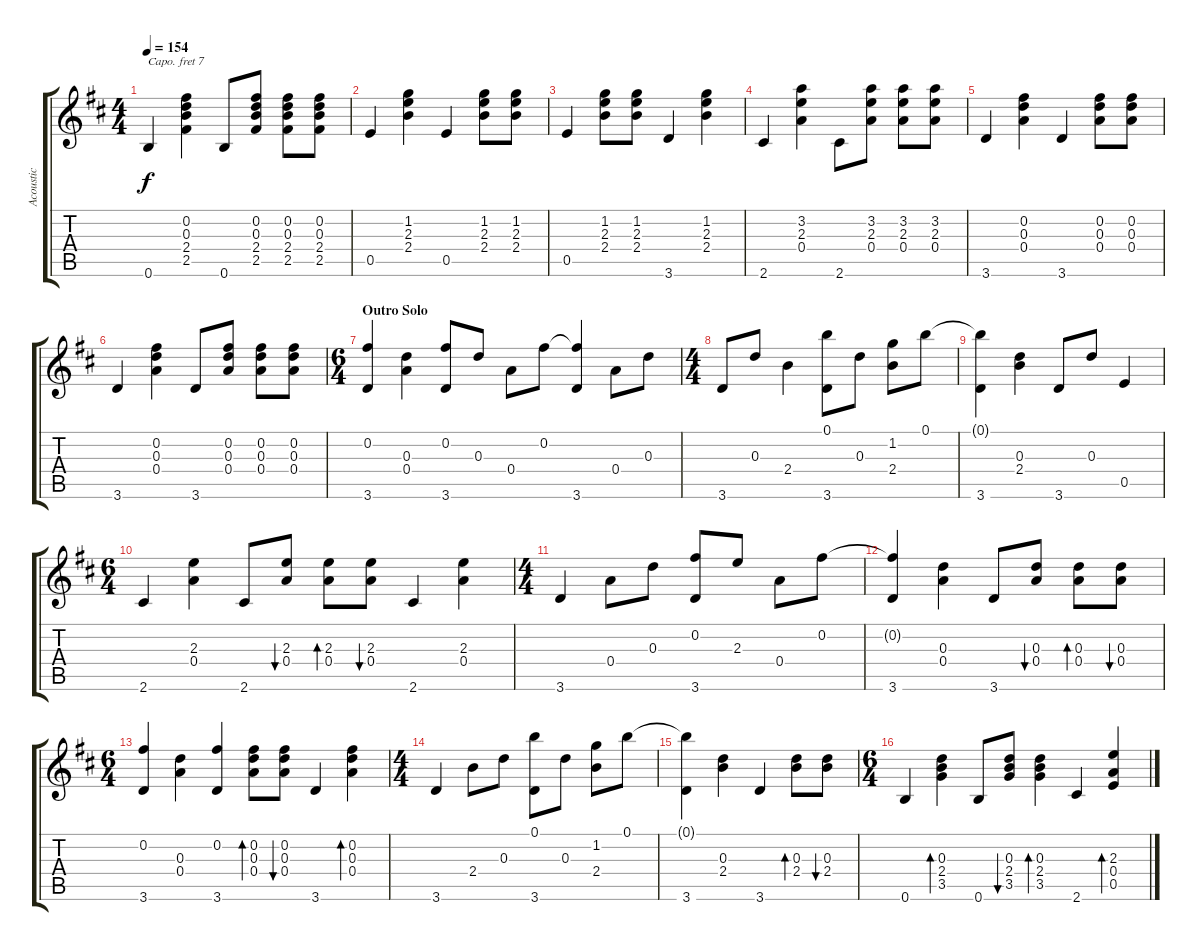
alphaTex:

\track ("Acoustic" "Acoustic") {instrument acousticguitarsteel}
\staff {score tabs}
\capo 7
\tuning (E4 B3 G3 D3 A2 E2) {hide}
\ts (4 4)
\tempo 154
\clef g2
\ks d
0.6.4{dy f} (0.2 0.3 2.4 2.5).4 0.6.8 (0.2 0.3 2.4 2.5).8 (0.2 0.3 2.4 2.5).8 (0.2 0.3 2.4 2.5).8 |
0.5.4 (1.2 2.3 2.4).4 0.5.4 (1.2 2.3 2.4).8 (1.2 2.3 2.4).8 |
0.5.4 (1.2 2.3 2.4).8 (1.2 2.3 2.4).8 3.6.4 (1.2 2.3 2.4).4 |
2.6.4 (3.2 2.3 0.4).4 2.6.8 (3.2 2.3 0.4).8 (3.2 2.3 0.4).8 (3.2 2.3 0.4).8 |
3.6.4 (0.2 0.3 0.4).4 3.6.4 (0.2 0.3 0.4).8 (0.2 0.3 0.4).8 |
3.6.4 (0.2 0.3 0.4).4 3.6.8 (0.2 0.3 0.4).8 (0.2 0.3 0.4).8 (0.2 0.3 0.4).8 |
\ts (6 4)
\section ("" "Outro Solo")
(0.2 3.6).4 (0.3 0.4).4 (0.2 3.6).8 0.3.8 0.4.8 0.2.8 (0.2{t} 3.6).4 0.4.8 0.3.8 |
\ts (4 4)
3.6.8 0.3.8 2.4.4 (0.1 3.6).8 0.3.8 (1.2 2.4).8 0.1.8 |
(0.1{t} 3.6).4 (0.3 2.4).4 3.6.8 0.3.8 0.5.4 |
\ts (6 4)
2.6.4 (2.3 0.4).4 2.6.8 (2.3 0.4).8{bu 30} (2.3 0.4).8{bd 30} (2.3 0.4).8{bu 30} 2.6.4 (2.3 0.4).4 |
\ts (4 4)
3.6.4 0.4.8 0.3.8 (0.2 3.6).8 2.3.8 0.4.8 0.2.8 |
(0.2{t} 3.6).4 (0.3 0.4).4 3.6.8 (0.3 0.4).8{bu 30} (0.3 0.4).8{bd 30} (0.3 0.4).8{bu 30} |
\ts (6 4)
(0.2 3.6).4 (0.3 0.4).4 (0.2 3.6).4 (0.2 0.3 0.4).8{bd 30} (0.2 0.3 0.4).8{bu 30} 3.6.4 (0.2 0.3 0.4).4{bd 30} |
\ts (4 4)
3.6.4 2.4.8 0.3.8 (0.1 3.6).8 0.3.8 (1.2 2.4).8 0.1.8 |
(0.1{t} 3.6).4 (0.3 2.4).4 3.6.4 (0.3 2.4).8{bd 30} (0.3 2.4).8{bu 30} |
\ts (6 4)
0.6.4 (0.3 2.4 3.5).4{bd 30} 0.6.8 (0.3 2.4 3.5).8{bu 30} (0.3 2.4 3.5).4{bd 30} 2.6.4 (2.3 0.4 0.5).4{bd 30}
